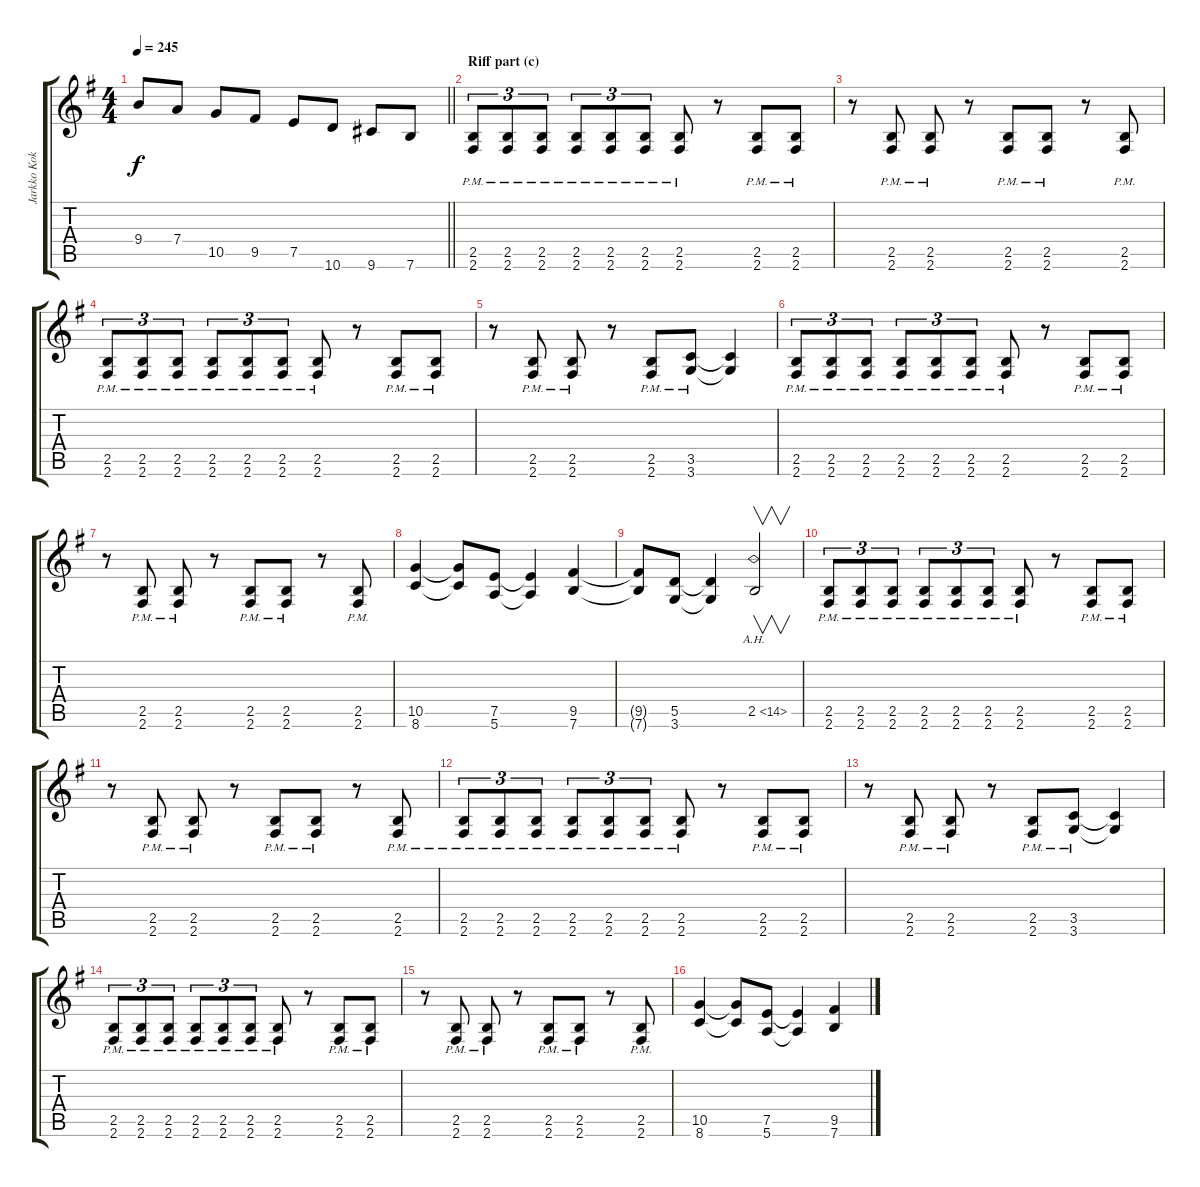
\track ("Jarkko Kokko (guitar)" "Jarkko Kok") {instrument distortionguitar}
\staff {score tabs}
\tuning (E4 B3 G3 D3 A2 E2) {hide}
\ts (4 4)
\tempo 245
\clef g2
\barLineRight lightlight
\ks eminor
9.4.8{dy f} 7.4.8 10.5.8 9.5.8 7.5.8 10.6.8 9.6.8 7.6.8 |
\section ("" "Riff part (c)")
(2.5{pm} 2.6{pm}).8{tu (3 2)} (2.5{pm} 2.6{pm}).8{tu (3 2)} (2.5{pm} 2.6{pm}).8{tu (3 2)} (2.5{pm} 2.6{pm}).8{tu (3 2)} (2.5{pm} 2.6{pm}).8{tu (3 2)} (2.5{pm} 2.6{pm}).8{tu (3 2)} (2.5{pm} 2.6{pm}).8 r.8 (2.5{pm} 2.6{pm}).8 (2.5{pm} 2.6{pm}).8 |
r.8 (2.5{pm} 2.6{pm}).8 (2.5{pm} 2.6{pm}).8 r.8 (2.5{pm} 2.6{pm}).8 (2.5{pm} 2.6{pm}).8 r.8 (2.5{pm} 2.6{pm}).8 |
(2.5{pm} 2.6{pm}).8{tu (3 2)} (2.5{pm} 2.6{pm}).8{tu (3 2)} (2.5{pm} 2.6{pm}).8{tu (3 2)} (2.5{pm} 2.6{pm}).8{tu (3 2)} (2.5{pm} 2.6{pm}).8{tu (3 2)} (2.5{pm} 2.6{pm}).8{tu (3 2)} (2.5{pm} 2.6{pm}).8 r.8 (2.5{pm} 2.6{pm}).8 (2.5{pm} 2.6{pm}).8 |
r.8 (2.5{pm} 2.6{pm}).8 (2.5{pm} 2.6{pm}).8 r.8 (2.5{pm} 2.6{pm}).8 (3.5{pm} 3.6{pm}).8 (3.5{t} 3.6{t}).4 |
(2.5{pm} 2.6{pm}).8{tu (3 2)} (2.5{pm} 2.6{pm}).8{tu (3 2)} (2.5{pm} 2.6{pm}).8{tu (3 2)} (2.5{pm} 2.6{pm}).8{tu (3 2)} (2.5{pm} 2.6{pm}).8{tu (3 2)} (2.5{pm} 2.6{pm}).8{tu (3 2)} (2.5{pm} 2.6{pm}).8 r.8 (2.5{pm} 2.6{pm}).8 (2.5{pm} 2.6{pm}).8 |
r.8 (2.5{pm} 2.6{pm}).8 (2.5{pm} 2.6{pm}).8 r.8 (2.5{pm} 2.6{pm}).8 (2.5{pm} 2.6{pm}).8 r.8 (2.5{pm} 2.6{pm}).8 |
(10.5 8.6).4 (10.5{t} 8.6{t}).8 (7.5 5.6).8 (7.5{t} 5.6{t}).4 (9.5 7.6).4 |
(9.5{t} 7.6{t}).8 (5.5 3.6).8 (5.5{t} 3.6{t}).4 2.5{ah 12}.2{v} |
(2.5{pm} 2.6{pm}).8{tu (3 2)} (2.5{pm} 2.6{pm}).8{tu (3 2)} (2.5{pm} 2.6{pm}).8{tu (3 2)} (2.5{pm} 2.6{pm}).8{tu (3 2)} (2.5{pm} 2.6{pm}).8{tu (3 2)} (2.5{pm} 2.6{pm}).8{tu (3 2)} (2.5{pm} 2.6{pm}).8 r.8 (2.5{pm} 2.6{pm}).8 (2.5{pm} 2.6{pm}).8 |
r.8 (2.5{pm} 2.6{pm}).8 (2.5{pm} 2.6{pm}).8 r.8 (2.5{pm} 2.6{pm}).8 (2.5{pm} 2.6{pm}).8 r.8 (2.5{pm} 2.6{pm}).8 |
(2.5{pm} 2.6{pm}).8{tu (3 2)} (2.5{pm} 2.6{pm}).8{tu (3 2)} (2.5{pm} 2.6{pm}).8{tu (3 2)} (2.5{pm} 2.6{pm}).8{tu (3 2)} (2.5{pm} 2.6{pm}).8{tu (3 2)} (2.5{pm} 2.6{pm}).8{tu (3 2)} (2.5{pm} 2.6{pm}).8 r.8 (2.5{pm} 2.6{pm}).8 (2.5{pm} 2.6{pm}).8 |
r.8 (2.5{pm} 2.6{pm}).8 (2.5{pm} 2.6{pm}).8 r.8 (2.5{pm} 2.6{pm}).8 (3.5{pm} 3.6{pm}).8 (3.5{t} 3.6{t}).4 |
(2.5{pm} 2.6{pm}).8{tu (3 2)} (2.5{pm} 2.6{pm}).8{tu (3 2)} (2.5{pm} 2.6{pm}).8{tu (3 2)} (2.5{pm} 2.6{pm}).8{tu (3 2)} (2.5{pm} 2.6{pm}).8{tu (3 2)} (2.5{pm} 2.6{pm}).8{tu (3 2)} (2.5{pm} 2.6{pm}).8 r.8 (2.5{pm} 2.6{pm}).8 (2.5{pm} 2.6{pm}).8 |
r.8 (2.5{pm} 2.6{pm}).8 (2.5{pm} 2.6{pm}).8 r.8 (2.5{pm} 2.6{pm}).8 (2.5{pm} 2.6{pm}).8 r.8 (2.5{pm} 2.6{pm}).8 |
(10.5 8.6).4 (10.5{t} 8.6{t}).8 (7.5 5.6).8 (7.5{t} 5.6{t}).4 (9.5 7.6).4
